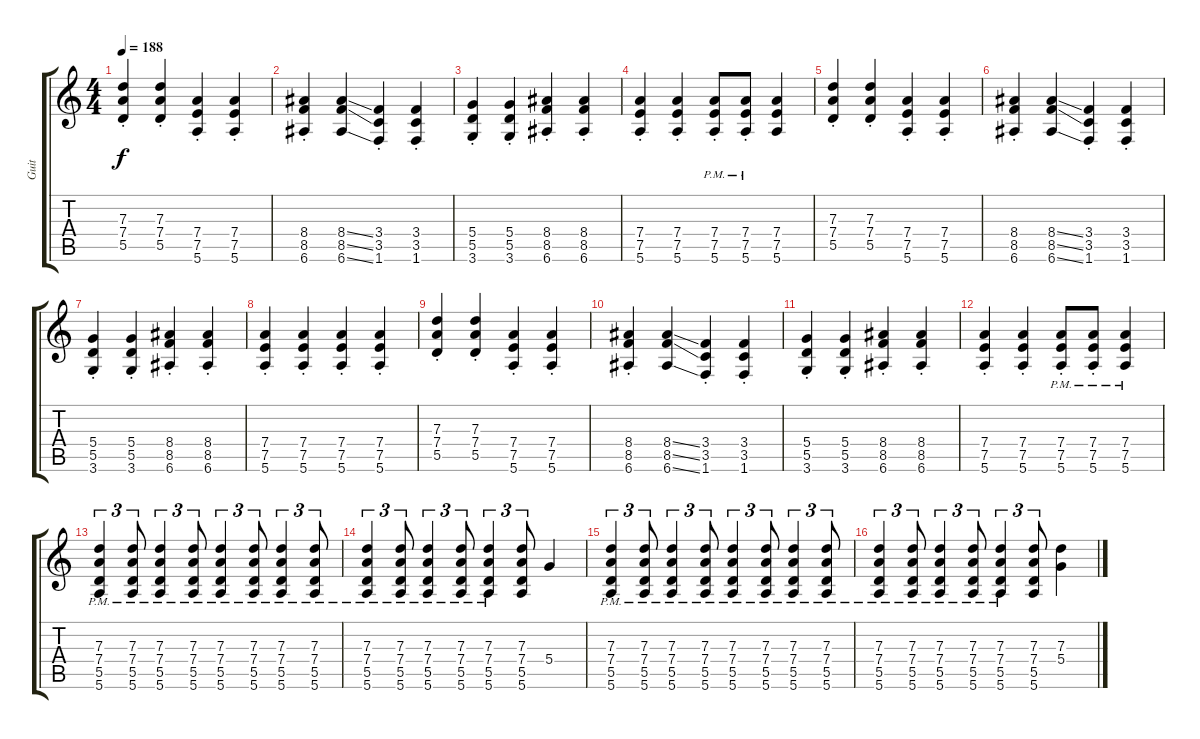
\track ("Guit" "Guit") {instrument distortionguitar}
\staff {score tabs}
\tuning (E4 B3 G3 D3 A2 E2) {hide}
\ts (4 4)
\tempo 188
\clef g2
\ks c
(7.3{st} 7.4{st} 5.5{st}).4{dy f} (7.3{st} 7.4{st} 5.5{st}).4 (7.4{st} 7.5{st} 5.6{st}).4 (7.4{st} 7.5{st} 5.6{st}).4 |
(8.4{st} 8.5{st} 6.6{st}).4 (8.4{ss} 8.5{ss} 6.6{ss}).4 (3.4{st} 3.5{st} 1.6{st}).4 (3.4{st} 3.5{st} 1.6{st}).4 |
(5.4{st} 5.5{st} 3.6{st}).4 (5.4{st} 5.5{st} 3.6{st}).4 (8.4{st} 8.5{st} 6.6{st}).4 (8.4{st} 8.5{st} 6.6{st}).4 |
(7.4{st} 7.5{st} 5.6{st}).4 (7.4{st} 7.5{st} 5.6{st}).4 (7.4{pm st} 7.5{pm st} 5.6).8 (7.4{pm st} 7.5{pm st} 5.6).8 (7.4 7.5 5.6).4 |
(7.3{st} 7.4{st} 5.5{st}).4 (7.3{st} 7.4{st} 5.5{st}).4 (7.4{st} 7.5{st} 5.6{st}).4 (7.4{st} 7.5{st} 5.6{st}).4 |
(8.4{st} 8.5{st} 6.6{st}).4 (8.4{ss} 8.5{ss} 6.6{ss}).4 (3.4{st} 3.5{st} 1.6{st}).4 (3.4{st} 3.5{st} 1.6{st}).4 |
(5.4{st} 5.5{st} 3.6{st}).4 (5.4{st} 5.5{st} 3.6{st}).4 (8.4{st} 8.5{st} 6.6{st}).4 (8.4{st} 8.5{st} 6.6{st}).4 |
(7.4{st} 7.5{st} 5.6{st}).4 (7.4{st} 7.5{st} 5.6{st}).4 (7.4{st} 7.5{st} 5.6).4 (7.4{st} 7.5{st} 5.6).4 |
(7.3{st} 7.4{st} 5.5{st}).4 (7.3{st} 7.4{st} 5.5{st}).4 (7.4{st} 7.5{st} 5.6{st}).4 (7.4{st} 7.5{st} 5.6{st}).4 |
(8.4{st} 8.5{st} 6.6{st}).4 (8.4{ss} 8.5{ss} 6.6{ss}).4 (3.4{st} 3.5{st} 1.6{st}).4 (3.4{st} 3.5{st} 1.6{st}).4 |
(5.4{st} 5.5{st} 3.6{st}).4 (5.4{st} 5.5{st} 3.6{st}).4 (8.4{st} 8.5{st} 6.6{st}).4 (8.4{st} 8.5{st} 6.6{st}).4 |
(7.4{st} 7.5{st} 5.6{st}).4 (7.4{st} 7.5{st} 5.6{st}).4 (7.4{pm st} 7.5{pm st} 5.6).8 (7.4{pm st} 7.5{pm st} 5.6).8 (7.4{pm} 7.5{pm} 5.6{pm}).4 |
(7.3{pm} 7.4{pm} 5.5{pm} 5.6{pm}).4{tu (3 2)} (7.3{pm} 7.4{pm} 5.5{pm} 5.6{pm}).8{tu (3 2)} (7.3{pm} 7.4{pm} 5.5{pm} 5.6{pm}).4{tu (3 2)} (7.3{pm} 7.4{pm} 5.5{pm} 5.6{pm}).8{tu (3 2)} (7.3{pm} 7.4{pm} 5.5{pm} 5.6{pm}).4{tu (3 2)} (7.3{pm} 7.4{pm} 5.5{pm} 5.6{pm}).8{tu (3 2)} (7.3{pm} 7.4{pm} 5.5{pm} 5.6{pm}).4{tu (3 2)} (7.3{pm} 7.4{pm} 5.5{pm} 5.6{pm}).8{tu (3 2)} |
(7.3{pm} 7.4{pm} 5.5{pm} 5.6{pm}).4{tu (3 2)} (7.3{pm} 7.4{pm} 5.5{pm} 5.6{pm}).8{tu (3 2)} (7.3{pm} 7.4{pm} 5.5{pm} 5.6{pm}).4{tu (3 2)} (7.3{pm} 7.4{pm} 5.5{pm} 5.6{pm}).8{tu (3 2)} (7.3{pm} 7.4{pm} 5.5{pm} 5.6{pm}).4{tu (3 2)} (7.3 7.4 5.5 5.6).8{tu (3 2)} 5.4.4 |
(7.3{pm} 7.4{pm} 5.5{pm} 5.6{pm}).4{tu (3 2)} (7.3{pm} 7.4{pm} 5.5{pm} 5.6{pm}).8{tu (3 2)} (7.3{pm} 7.4{pm} 5.5{pm} 5.6{pm}).4{tu (3 2)} (7.3{pm} 7.4{pm} 5.5{pm} 5.6{pm}).8{tu (3 2)} (7.3{pm} 7.4{pm} 5.5{pm} 5.6{pm}).4{tu (3 2)} (7.3{pm} 7.4{pm} 5.5{pm} 5.6{pm}).8{tu (3 2)} (7.3{pm} 7.4{pm} 5.5{pm} 5.6{pm}).4{tu (3 2)} (7.3{pm} 7.4{pm} 5.5{pm} 5.6{pm}).8{tu (3 2)} |
(7.3{pm} 7.4{pm} 5.5{pm} 5.6{pm}).4{tu (3 2)} (7.3{pm} 7.4{pm} 5.5{pm} 5.6{pm}).8{tu (3 2)} (7.3{pm} 7.4{pm} 5.5{pm} 5.6{pm}).4{tu (3 2)} (7.3{pm} 7.4{pm} 5.5{pm} 5.6{pm}).8{tu (3 2)} (7.3{pm} 7.4{pm} 5.5{pm} 5.6{pm}).4{tu (3 2)} (7.3 7.4 5.5 5.6).8{tu (3 2)} (7.3 5.4).4
